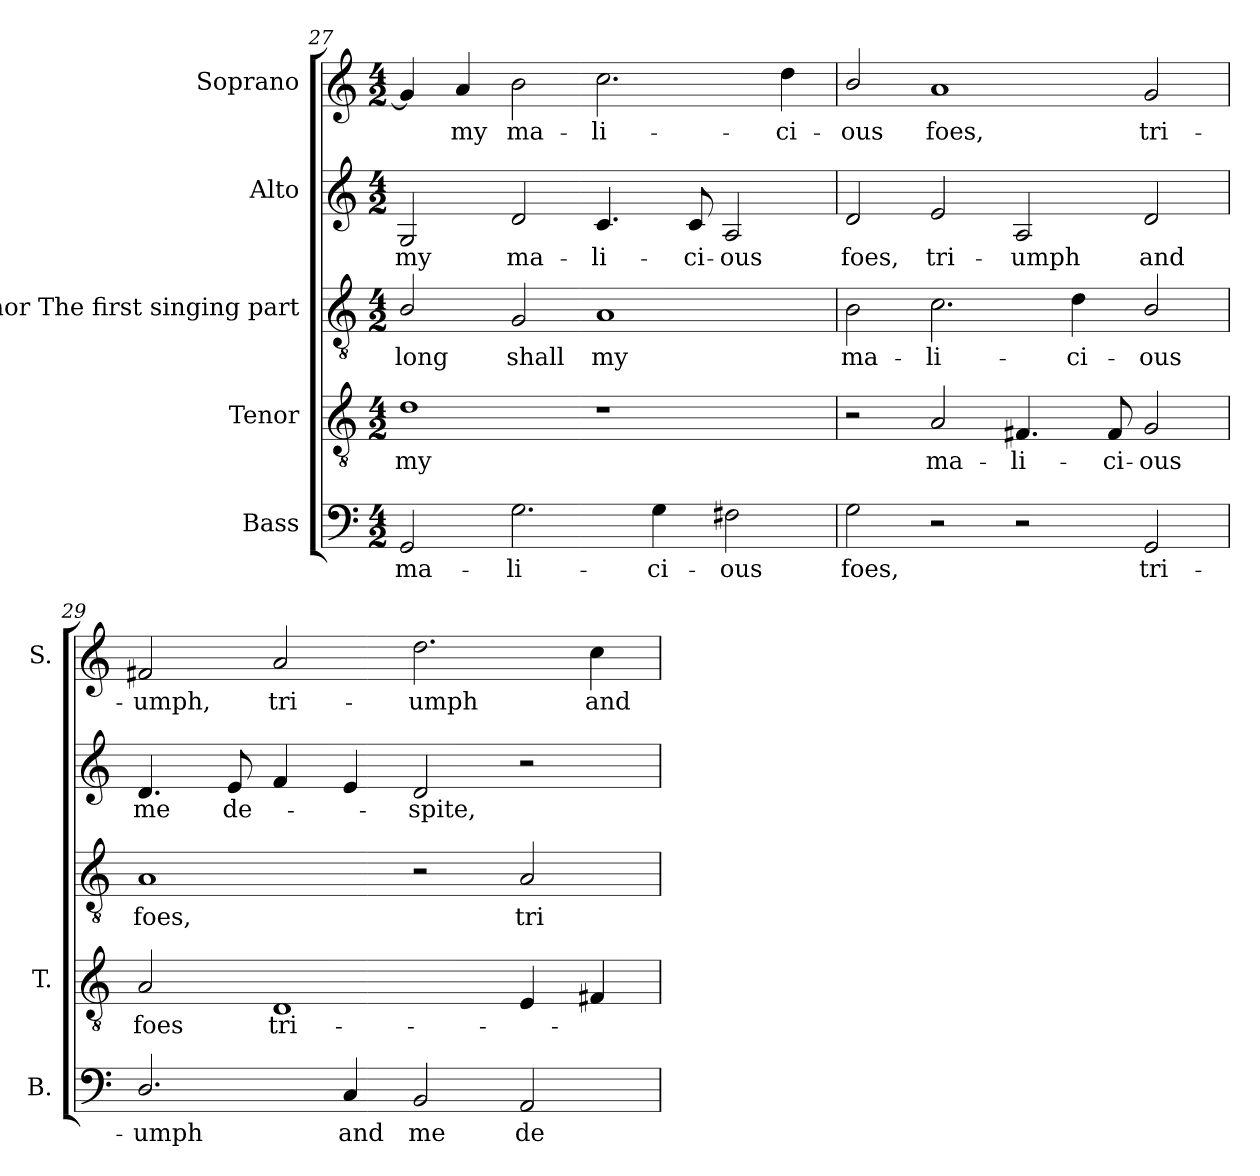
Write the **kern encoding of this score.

**kern	**text	**kern	**text	**kern	**text	**kern	**text	**kern	**text
*part5	*part5	*part4	*part4	*part3	*part3	*part2	*part2	*part1	*part1
*staff5	*staff5	*staff4	*staff4	*staff3	*staff3	*staff2	*staff2	*staff1	*staff1
*I"Bass	*	*I"Tenor	*	*I"Tenor The first singing part	*	*I"Alto	*	*I"Soprano	*
*I'B.	*	*I'T.	*	*	*	*	*	*I'S.	*
*clefF4	*	*clefGv2	*	*clefGv2	*	*clefG2	*	*clefG2	*
*	*	*ITrd7c12	*	*ITrd7c12	*	*ITrd7c12	*	*	*
*k[]	*	*k[]	*	*k[]	*	*k[]	*	*k[]	*
*C:	*	*C:	*	*C:	*	*C:	*	*C:	*
*M4/2	*	*M4/2	*	*M4/2	*	*M4/2	*	*M4/2	*
=27	=27	=27	=27	=27	=27	=27	=27	=27	=27
!	!LO:LY:b:color=#000000	!	!	!	!	!	!	!	!
!	!	!	!LO:LY:b:color=#000000	!	!	!	!	!	!
!	!	!	!	!	!LO:LY:b:color=#000000	!	!	!	!
!	!	!	!	!	!	!	!LO:LY:b:color=#000000	!	!
2GGi/	ma-	1Di	my	2BBi/	long	2GGi/	my	4gi/]	.
!	!	!	!	!	!	!	!	!	!LO:LY:b:color=#000000
.	.	.	.	.	.	.	.	4ai/	my
!	!LO:LY:b:color=#000000	!	!	!	!	!	!	!	!
!	!	!	!	!	!LO:LY:b:color=#000000	!	!	!	!
!	!	!	!	!	!	!	!LO:LY:b:color=#000000	!	!
!	!	!	!	!	!	!	!	!	!LO:LY:b:color=#000000
2.Gi\	-li-	.	.	2GGi/	shall	2Di/	ma-	2bi\	ma-
!	!	!	!	!	!LO:LY:b:color=#000000	!	!	!	!
!	!	!	!	!	!	!	!LO:LY:b:color=#000000	!	!
!	!	!	!	!	!	!	!	!	!LO:LY:b:color=#000000
.	.	1r	.	1AAi	my	4.Ci/	-li-	2.cci\	-li-
!	!LO:LY:b:color=#000000	!	!	!	!	!	!	!	!
4Gi\	-ci-	.	.	.	.	.	.	.	.
!	!	!	!	!	!	!	!LO:LY:b:color=#000000	!	!
.	.	.	.	.	.	8Ci/	-ci-	.	.
!	!LO:LY:b:color=#000000	!	!	!	!	!	!	!	!
!	!	!	!	!	!	!	!LO:LY:b:color=#000000	!	!
2F#Xi\	-ous	.	.	.	.	2AAi/	-ous	.	.
!	!	!	!	!	!	!	!	!	!LO:LY:b:color=#000000
.	.	.	.	.	.	.	.	4ddi\	-ci-
=28	=28	=28	=28	=28	=28	=28	=28	=28	=28
!	!LO:LY:b:color=#000000	!	!	!	!	!	!	!	!
!	!	!	!	!	!LO:LY:b:color=#000000	!	!	!	!
!	!	!	!	!	!	!	!LO:LY:b:color=#000000	!	!
!	!	!	!	!	!	!	!	!	!LO:LY:b:color=#000000
2Gi\	foes,	2r	.	2BBi\	ma-	2Di/	foes,	2bi/	-ous
!	!	!	!LO:LY:b:color=#000000	!	!	!	!	!	!
!	!	!	!	!	!LO:LY:b:color=#000000	!	!	!	!
!	!	!	!	!	!	!	!LO:LY:b:color=#000000	!	!
!	!	!	!	!	!	!	!	!	!LO:LY:b:color=#000000
2r	.	2AAi/	ma-	2.Ci\	-li-	2Ei/	tri-	1ai	foes,
!	!	!	!LO:LY:b:color=#000000	!	!	!	!	!	!
!	!	!	!	!	!	!	!LO:LY:b:color=#000000	!	!
2r	.	4.FF#Xi/	-li-	.	.	2AAi/	-umph	.	.
!	!	!	!	!	!LO:LY:b:color=#000000	!	!	!	!
.	.	.	.	4Di\	-ci-	.	.	.	.
!	!	!	!LO:LY:b:color=#000000	!	!	!	!	!	!
.	.	8FF#i/	-ci-	.	.	.	.	.	.
!	!LO:LY:b:color=#000000	!	!	!	!	!	!	!	!
!	!	!	!LO:LY:b:color=#000000	!	!	!	!	!	!
!	!	!	!	!	!LO:LY:b:color=#000000	!	!	!	!
!	!	!	!	!	!	!	!LO:LY:b:color=#000000	!	!
!	!	!	!	!	!	!	!	!	!LO:LY:b:color=#000000
2GGi/	tri-	2GGi/	-ous	2BBi/	-ous	2Di/	and	2gi/	tri-
=29	=29	=29	=29	=29	=29	=29	=29	=29	=29
!	!LO:LY:b:color=#000000	!	!	!	!	!	!	!	!
!	!	!	!LO:LY:b:color=#000000	!	!	!	!	!	!
!	!	!	!	!	!LO:LY:b:color=#000000	!	!	!	!
!	!	!	!	!	!	!	!LO:LY:b:color=#000000	!	!
!	!	!	!	!	!	!	!	!	!LO:LY:b:color=#000000
2.Di/	-umph	2AAi/	foes	1AAi	foes,	4.Di/	me	2f#Xi/	-umph,
!	!	!	!	!	!	!	!LO:LY:b:color=#000000	!	!
.	.	.	.	.	.	8Ei/	de-	.	.
!	!	!	!LO:LY:b:color=#000000	!	!	!	!	!	!
!	!	!	!	!	!	!	!	!	!LO:LY:b:color=#000000
.	.	1DDi	tri-	.	.	4Fi/	.	2ai/	tri-
!	!LO:LY:b:color=#000000	!	!	!	!	!	!	!	!
4Ci/	and	.	.	.	.	4Ei/	.	.	.
!	!LO:LY:b:color=#000000	!	!	!	!	!	!	!	!
!	!	!	!	!	!	!	!LO:LY:b:color=#000000	!	!
!	!	!	!	!	!	!	!	!	!LO:LY:b:color=#000000
2BBi/	me	.	.	2r	.	2Di/	-spite,	2.ddi\	-umph
!	!LO:LY:b:color=#000000	!	!	!	!	!	!	!	!
!	!	!	!	!	!LO:LY:b:color=#000000	!	!	!	!
2AAi/	de-	4EEi/	.	2AAi/	tri-	2r	.	.	.
!	!	!	!	!	!	!	!	!	!LO:LY:b:color=#000000
.	.	4FF#Xi/	.	.	.	.	.	4cci\	and
=	=	=	=	=	=	=	=	=	=
*-	*-	*-	*-	*-	*-	*-	*-	*-	*-
